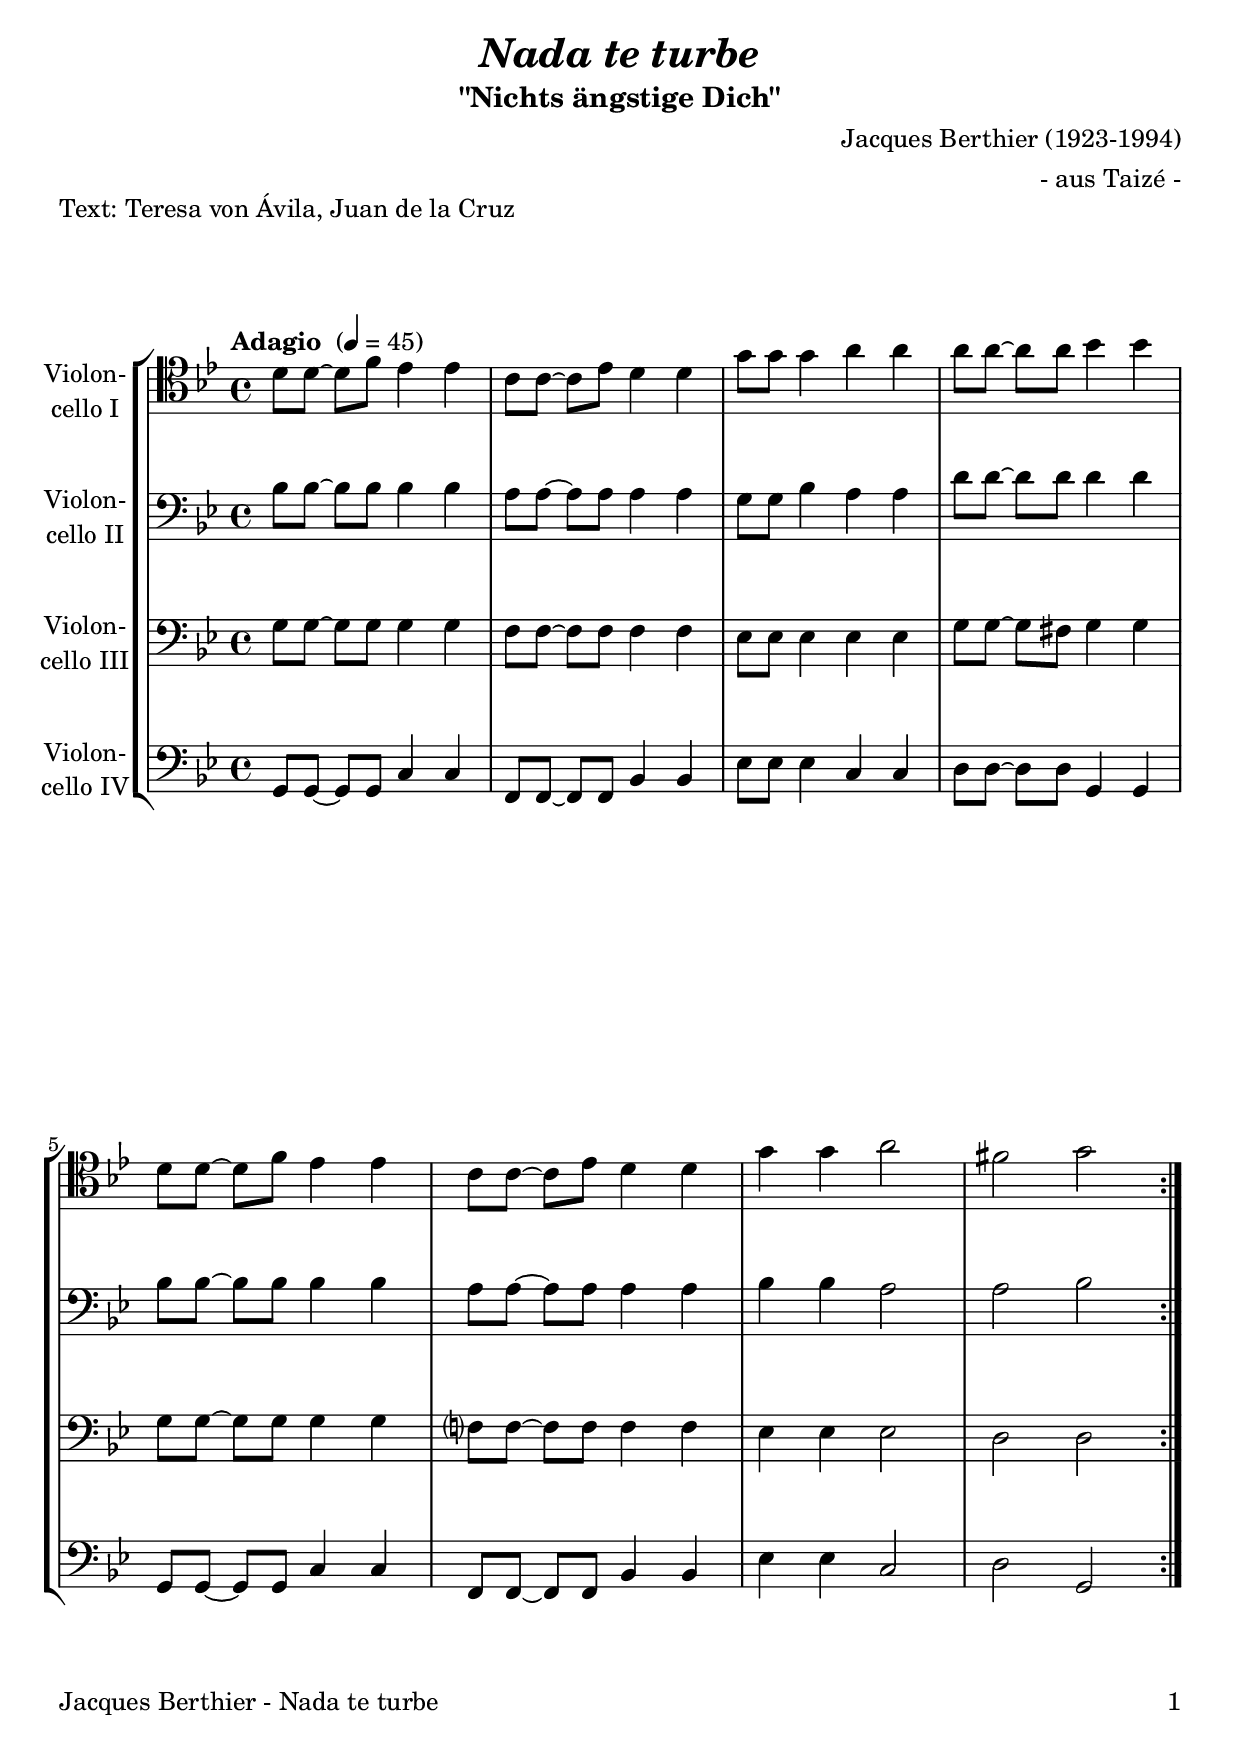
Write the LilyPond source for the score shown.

\version "2.18.2"
\include "deutsch.ly"
  
#(set-global-staff-size 22)

\header {
  title     = \markup \bold \italic "Nada te turbe"
  subtitle  = "\"Nichts ängstige Dich\""
  composer  = "Jacques Berthier (1923-1994)"
  arranger  = "- aus Taizé -"
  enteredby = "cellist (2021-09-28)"
  piece     = "Text: Teresa von Ávila, Juan de la Cruz"
}

voiceconsts = {
  \key a \minor
  \time 4/4
  \clef "bass"
%  \numericTimeSignature
  \compressEmptyMeasures
  % Set default beaming for all staves
  \set Timing.beamExceptions = #'()
  \set Timing.baseMoment     = #(ly:make-moment 1 4)
  \set Timing.beatStructure  = #'(1 1 1 1)
  \tempo "Adagio " 4=45
}

micl = "clarinet"
mifl = "flute"
miob = "oboe"
mifh = "french horn"
misx = "tenor sax"
mist = "string ensemble 1"
miba = "cello"
%miba = "pizzicato strings"

va = \relative c' {
  \voiceconsts 
  \clef "tenor"

  \repeat volta 3 {
    e8 e~ e g f4 f
    d8 d~ d f e4 e
    a8 a a4 h h
    h8 h~ h h c4 c

    e,8 e~ e g f4 f
    d8 d~ d f e4 e
    a a h2
    gis a
  }
}

vb = \relative c' {
  \voiceconsts 

  \repeat volta 3 {
    c8 c~ c c c4 c
    h8 h~ h h h4 h
    a8 a c4 h h
    e8 e~ e e e4 e

    c8 c~ c c c4 c
    h8 h~ h h h4 h
    c c h2
    h2 c
  }
}

vc = \relative c' {
  \voiceconsts 

  \repeat volta 3 {
    a8 a~ a a a4 a
    g8 g~ g g g4 g
    f8 f f4 f f
    a8 a~ a gis a4 a

    a8 a~ a a a4 a
    g?8 g~ g g g4 g
    f f f2
    e e
  }
}

vd = \relative c {
  \voiceconsts 

  \repeat volta 3 {
    a8 a~ a a d4 d
    g,8 g~ g g c4 c
    f8 f f4 d d
    e8 e~ e e a,4 a

    a8 a~ a a d4 d
    g,8 g~ g g c4 c
    f f d2
    e a,
  }
}


music = \new StaffGroup <<
      \new Staff {
	\set Staff.midiInstrument = \mist
	\set Staff.instrumentName = \markup \center-column { "Violon-" "cello I" }
	\transpose a g { \va }
      }

      \new Staff {
	\set Staff.midiInstrument = \mist
	\set Staff.instrumentName = \markup \center-column { "Violon-" "cello II" }
	\transpose a g { \vb }
      }

      \new Staff {
	\set Staff.midiInstrument = \mist
	\set Staff.instrumentName = \markup \center-column { "Violon-" "cello III" }
	\transpose a g { \vc }
      }

      \new Staff {
	\set Staff.midiInstrument = \mist
	\set Staff.instrumentName = \markup \center-column { "Violon-" "cello IV" }
	\transpose a g { \vd }
      }
>>

\book {
   \paper {
    print-page-number = ##t
    print-first-page-number = ##t
    ragged-last-bottom = ##f
    oddHeaderMarkup = \markup \null
    evenHeaderMarkup = \markup \null
    oddFooterMarkup = \markup {
      \fill-line {
        \on-the-fly #print-page-number-check-first
        "Jacques Berthier - Nada te turbe" \fromproperty #'page:page-number-string
      }
    }
    evenFooterMarkup = \oddFooterMarkup
  } \score {
    \music
    \layout {}
  }

  \score {
    \unfoldRepeats \music

    \midi {
      \context {
        \Score
      }
    }
  }
}